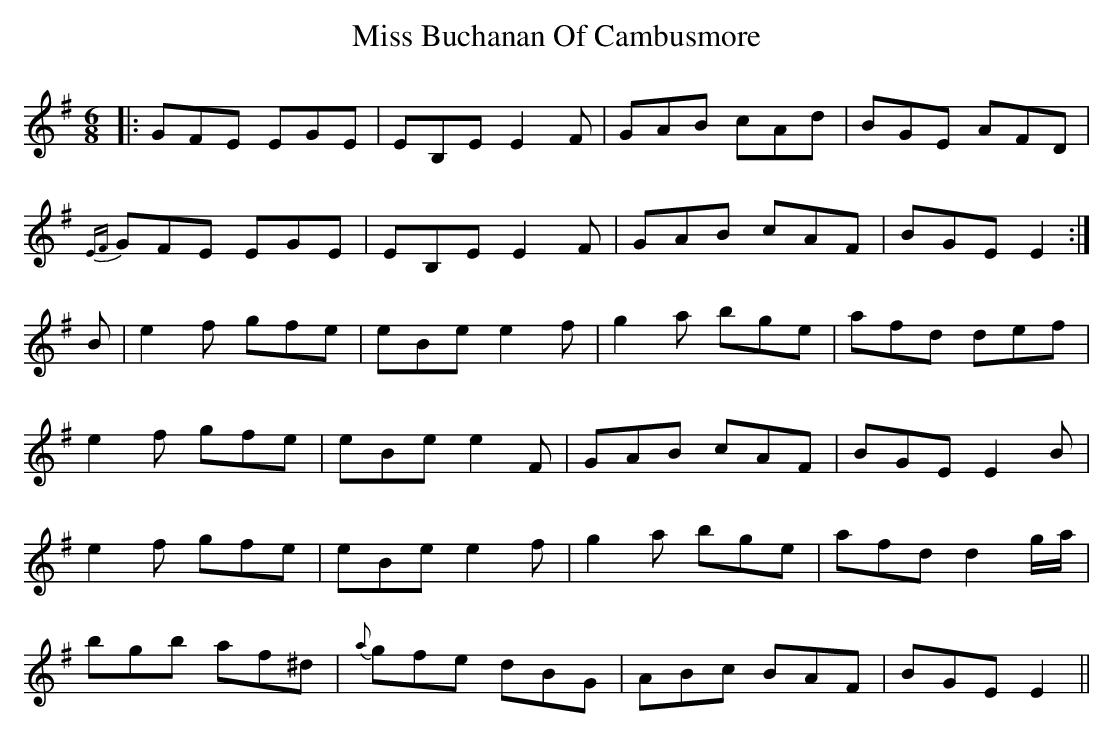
X:1
T: Miss Buchanan Of Cambusmore
M: 6/8
L: 1/8
K: Emin
|:GFE EGE|EB,E E2F|GAB cAd|BGE AFD|
{EF}GFE EGE|EB,E E2F|GAB cAF|BGE E2:|
B|e2f gfe|eBe e2f|g2a bge|afd def|
e2f gfe|eBe e2F|GAB cAF|BGE E2B|
e2f gfe|eBe e2f|g2a bge|afd d2g/a/|
bgb af^d|{a}gfe dBG|ABc BAF|BGE E2||
